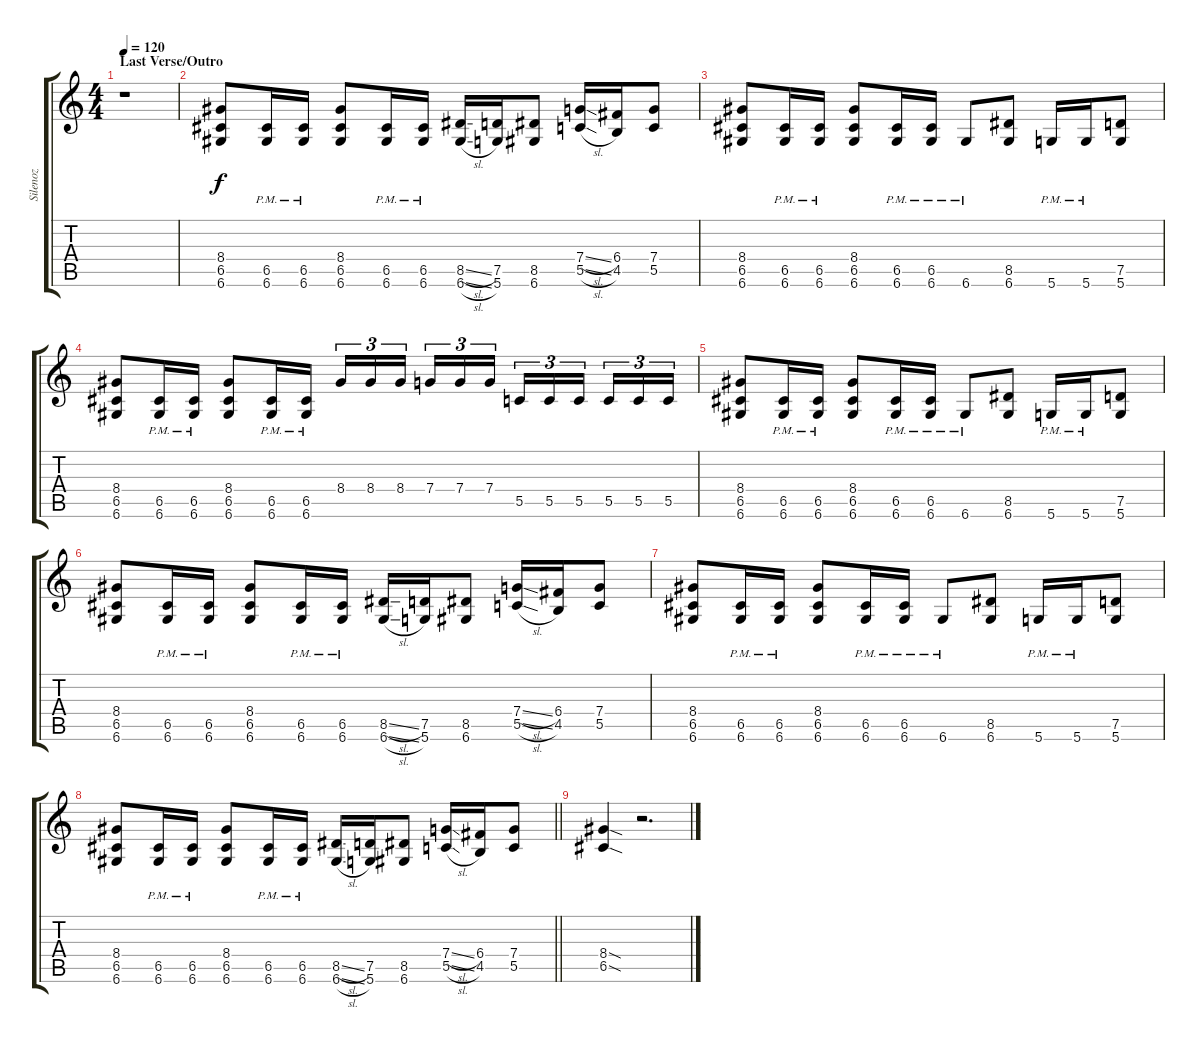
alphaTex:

\track ("Silenoz" "Silenoz") {instrument distortionguitar}
\staff {score tabs}
\tuning (D4 A3 F3 C3 G2 D2) {hide}
\ts (4 4)
\section ("" "Last Verse/Outro")
\tempo 120
\clef g2
\ks c
r.1{dy f} |
(8.4 6.5 6.6).8 (6.5{pm} 6.6{pm}).16 (6.5{pm} 6.6{pm}).16 (8.4 6.5 6.6).8 (6.5{pm} 6.6{pm}).16 (6.5{pm} 6.6{pm}).16 (8.5{sl} 6.6{sl}).16 (7.5 5.6).16 (8.5 6.6).8 (7.4{sl} 5.5{sl}).16 (6.4 4.5).16 (7.4 5.5).8 |
(8.4 6.5 6.6).8 (6.5{pm} 6.6{pm}).16 (6.5{pm} 6.6{pm}).16 (8.4 6.5 6.6).8 (6.5{pm} 6.6{pm}).16 (6.5{pm} 6.6{pm}).16 6.6{pm}.8 (8.5 6.6).8 5.6{pm}.16 5.6{pm}.16 (7.5 5.6).8 |
(8.4 6.5 6.6).8 (6.5{pm} 6.6{pm}).16 (6.5{pm} 6.6{pm}).16 (8.4 6.5 6.6).8 (6.5{pm} 6.6{pm}).16 (6.5{pm} 6.6{pm}).16 8.4.16{tu (3 2)} 8.4.16{tu (3 2)} 8.4.16{tu (3 2) beam splitsecondary} 7.4.16{tu (3 2)} 7.4.16{tu (3 2)} 7.4.16{tu (3 2)} 5.5.16{tu (3 2)} 5.5.16{tu (3 2)} 5.5.16{tu (3 2) beam splitsecondary} 5.5.16{tu (3 2)} 5.5.16{tu (3 2)} 5.5.16{tu (3 2)} |
(8.4 6.5 6.6).8 (6.5{pm} 6.6{pm}).16 (6.5{pm} 6.6{pm}).16 (8.4 6.5 6.6).8 (6.5{pm} 6.6{pm}).16 (6.5{pm} 6.6{pm}).16 6.6{pm}.8 (8.5 6.6).8 5.6{pm}.16 5.6{pm}.16 (7.5 5.6).8 |
(8.4 6.5 6.6).8 (6.5{pm} 6.6{pm}).16 (6.5{pm} 6.6{pm}).16 (8.4 6.5 6.6).8 (6.5{pm} 6.6{pm}).16 (6.5{pm} 6.6{pm}).16 (8.5{sl} 6.6{sl}).16 (7.5 5.6).16 (8.5 6.6).8 (7.4{sl} 5.5{sl}).16 (6.4 4.5).16 (7.4 5.5).8 |
(8.4 6.5 6.6).8 (6.5{pm} 6.6{pm}).16 (6.5{pm} 6.6{pm}).16 (8.4 6.5 6.6).8 (6.5{pm} 6.6{pm}).16 (6.5{pm} 6.6{pm}).16 6.6{pm}.8 (8.5 6.6).8 5.6{pm}.16 5.6{pm}.16 (7.5 5.6).8 |
\barLineRight lightlight
(8.4 6.5 6.6).8 (6.5{pm} 6.6{pm}).16 (6.5{pm} 6.6{pm}).16 (8.4 6.5 6.6).8 (6.5{pm} 6.6{pm}).16 (6.5{pm} 6.6{pm}).16 (8.5{sl} 6.6{sl}).16 (7.5 5.6).16 (8.5 6.6).8 (7.4{sl} 5.5{sl}).16 (6.4 4.5).16 (7.4 5.5).8 |
(8.4{sod} 6.5{sod}).4 r.2{d}
